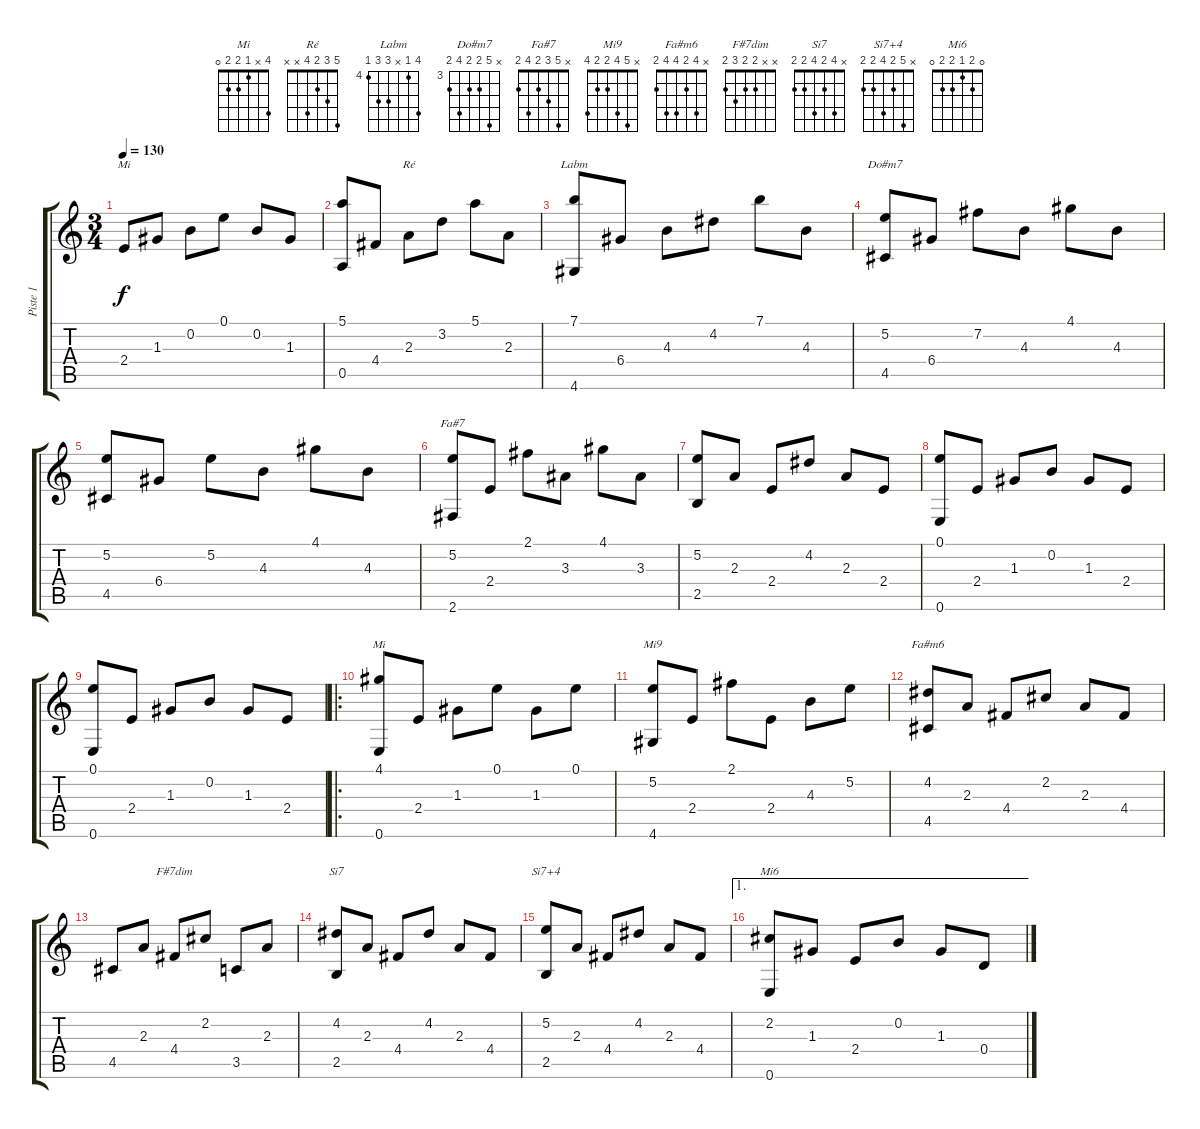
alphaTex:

\track ("Piste 1" "Piste 1") {instrument acousticguitarnylon}
\staff {score tabs}
\tuning (E4 B3 G3 D3 A2 E2) {hide}
\chord ("Mi" 0 0 1 2 2 0)
\chord ("Ré" 5 3 2 4 x x)
\chord ("Labm" 7 4 x 6 6 4) {firstfret 4}
\chord ("Do#m7" x 7 4 4 6 4) {firstfret 3}
\chord ("Fa#7" x 5 3 2 4 2)
\chord ("Mi" 4 x 1 2 2 0)
\chord ("Mi9" x 5 4 2 2 4)
\chord ("Fa#m6" x 4 2 4 4 2)
\chord ("F#7dim" x x 2 2 3 2)
\chord ("Si7" x 4 2 4 2 2)
\chord ("Si7+4" x 5 2 4 2 2)
\chord ("Mi6" 0 2 1 2 2 0)
\ts (3 4)
\tempo 130
\clef g2
\ks c
2.4.8{ch "Mi" dy f} 1.3.8 0.2.8 0.1.8 0.2.8 1.3.8 |
(5.1 0.5).8 4.4.8 2.3.8{ch "Ré"} 3.2.8 5.1.8 2.3.8 |
(7.1 4.6).8{ch "Labm"} 6.4.8 4.3.8 4.2.8 7.1.8 4.3.8 |
(5.2 4.5).8{ch "Do#m7"} 6.4.8 7.2.8 4.3.8 4.1.8 4.3.8 |
(5.2 4.5).8 6.4.8 5.2.8 4.3.8 4.1.8 4.3.8 |
(5.2 2.6).8{ch "Fa#7"} 2.4.8 2.1.8 3.3.8 4.1.8 3.3.8 |
(5.2 2.5).8 2.3.8 2.4.8 4.2.8 2.3.8 2.4.8 |
(0.1 0.6).8 2.4.8 1.3.8 0.2.8 1.3.8 2.4.8 |
(0.1 0.6).8 2.4.8 1.3.8 0.2.8 1.3.8 2.4.8 |
\ro
(4.1 0.6).8{ch "Mi"} 2.4.8 1.3.8 0.1.8 1.3.8 0.1.8 |
(5.2 4.6).8{ch "Mi9"} 2.4.8 2.1.8 2.4.8 4.3.8 5.2.8 |
(4.2 4.5).8{ch "Fa#m6"} 2.3.8 4.4.8 2.2.8 2.3.8 4.4.8 |
4.5.8 2.3.8 4.4.8{ch "F#7dim"} 2.2.8 3.5.8 2.3.8 |
(4.2 2.5).8{ch "Si7"} 2.3.8 4.4.8 4.2.8 2.3.8 4.4.8 |
(5.2 2.5).8{ch "Si7+4"} 2.3.8 4.4.8 4.2.8 2.3.8 4.4.8 |
\ae 1
(2.2 0.6).8{ch "Mi6"} 1.3.8 2.4.8 0.2.8 1.3.8 0.4.8
